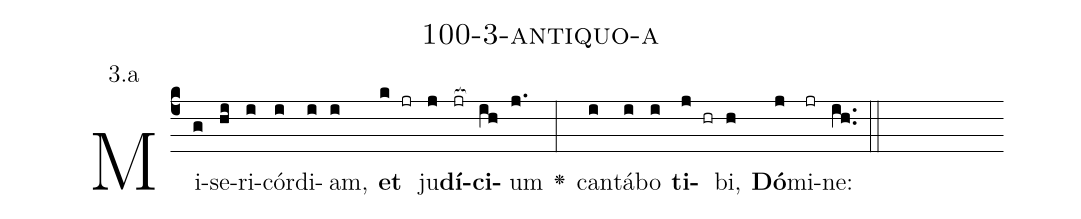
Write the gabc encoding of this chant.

name: 100-3-antiquo-a;
annotation: 3.a;
%%
(c4)Mi(g)se(hi)ri(i)cór(i)di(i)am,(i) <b>et</b>(k jr) ju(j)<b>dí</b>(jr[ocb:1{])<b>ci</b>(ih[ocb:0}])um(j.) <v>\greheightstar</v>(:) can(i)tá(i)bo(i) <b>ti</b>(j hr)bi,(h) <b>Dó</b>(j)mi(jr)ne:(ih..) (::)


%E(i) u(i) o(j) u(h) a(j) e.(ih..) (::)
